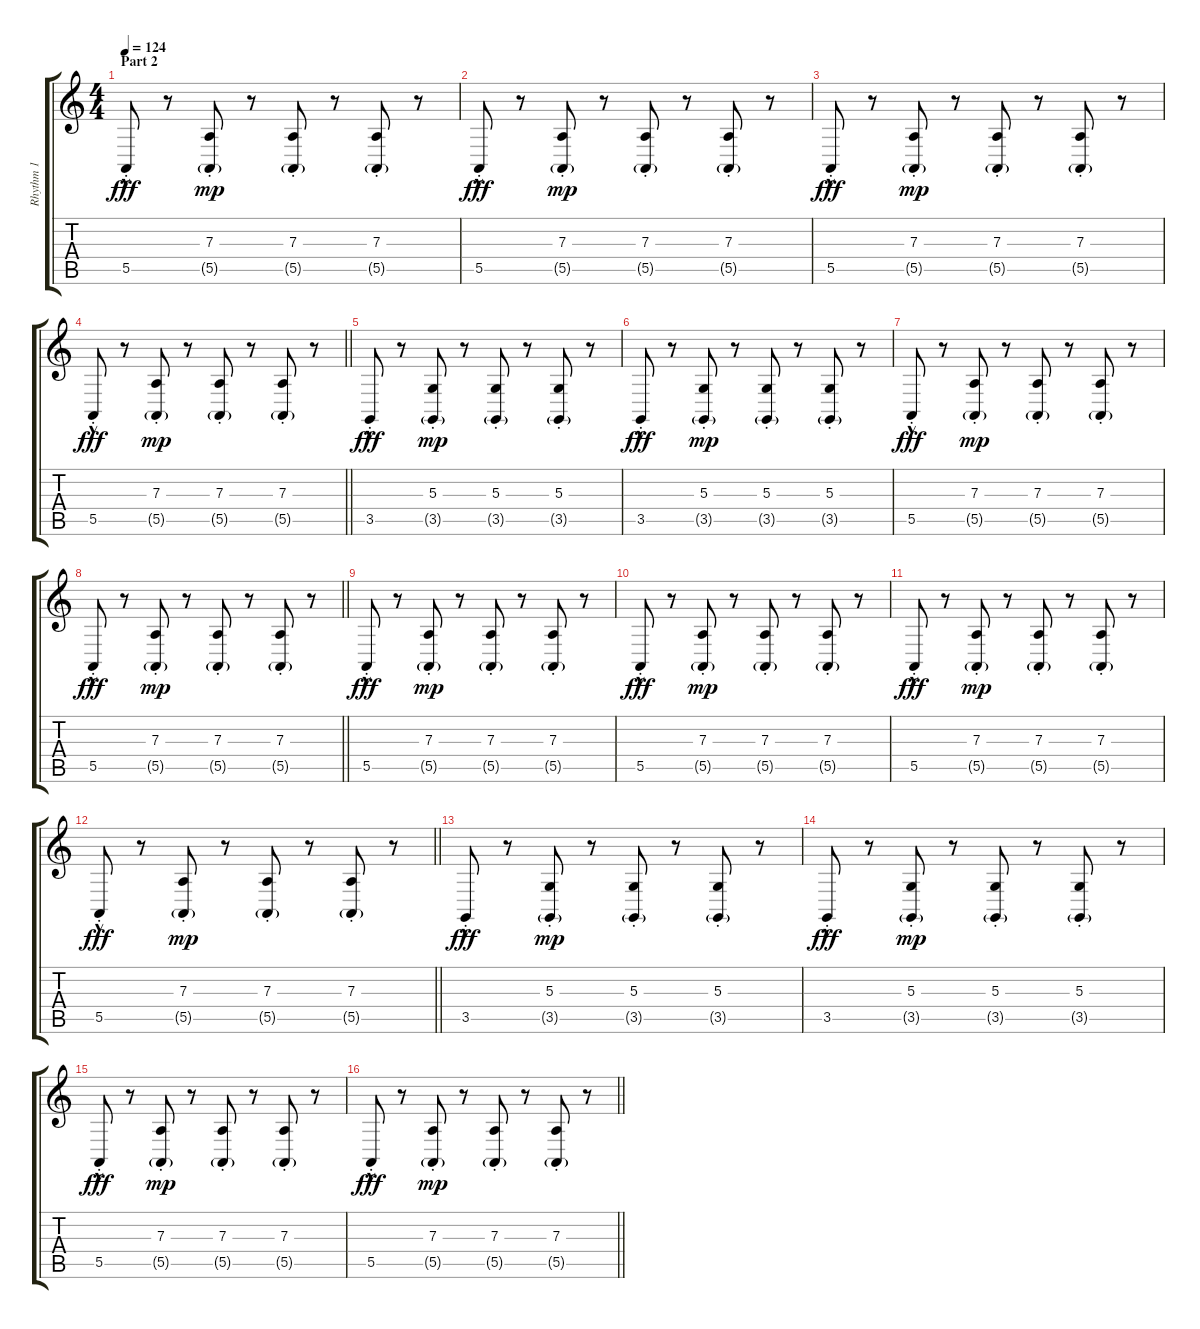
\track ("Rhythm 1" "Rhythm 1") {instrument synthstrings1}
\staff {score tabs}
\tuning (B3 Gb3 D3 A2 E2 B1) {hide}
\ts (4 4)
\section ("" "Part 2")
\tempo 124
\clef g2
\ks c
5.5{hac st}.8{dy fff} r.8 (7.3{st} 5.5{g st}).8{dy mp} r.8 (7.3{st} 5.5{g st}).8 r.8 (7.3{st} 5.5{g st}).8 r.8 |
5.5{hac st}.8{dy fff} r.8 (7.3{st} 5.5{g st}).8{dy mp} r.8 (7.3{st} 5.5{g st}).8 r.8 (7.3{st} 5.5{g st}).8 r.8 |
5.5{hac st}.8{dy fff} r.8 (7.3{st} 5.5{g st}).8{dy mp} r.8 (7.3{st} 5.5{g st}).8 r.8 (7.3{st} 5.5{g st}).8 r.8 |
\barLineRight lightlight
5.5{hac st}.8{dy fff} r.8 (7.3{st} 5.5{g st}).8{dy mp} r.8 (7.3{st} 5.5{g st}).8 r.8 (7.3{st} 5.5{g st}).8 r.8 |
\section ("" "")
3.5{hac st}.8{dy fff} r.8 (5.3{st} 3.5{g st}).8{dy mp} r.8 (5.3{st} 3.5{g st}).8 r.8 (5.3{st} 3.5{g st}).8 r.8 |
3.5{hac st}.8{dy fff} r.8 (5.3{st} 3.5{g st}).8{dy mp} r.8 (5.3{st} 3.5{g st}).8 r.8 (5.3{st} 3.5{g st}).8 r.8 |
5.5{hac st}.8{dy fff} r.8 (7.3{st} 5.5{g st}).8{dy mp} r.8 (7.3{st} 5.5{g st}).8 r.8 (7.3{st} 5.5{g st}).8 r.8 |
\barLineRight lightlight
5.5{hac st}.8{dy fff} r.8 (7.3{st} 5.5{g st}).8{dy mp} r.8 (7.3{st} 5.5{g st}).8 r.8 (7.3{st} 5.5{g st}).8 r.8 |
\section ("" "")
5.5{hac st}.8{dy fff} r.8 (7.3{st} 5.5{g st}).8{dy mp} r.8 (7.3{st} 5.5{g st}).8 r.8 (7.3{st} 5.5{g st}).8 r.8 |
5.5{hac st}.8{dy fff} r.8 (7.3{st} 5.5{g st}).8{dy mp} r.8 (7.3{st} 5.5{g st}).8 r.8 (7.3{st} 5.5{g st}).8 r.8 |
5.5{hac st}.8{dy fff} r.8 (7.3{st} 5.5{g st}).8{dy mp} r.8 (7.3{st} 5.5{g st}).8 r.8 (7.3{st} 5.5{g st}).8 r.8 |
\barLineRight lightlight
5.5{hac st}.8{dy fff} r.8 (7.3{st} 5.5{g st}).8{dy mp} r.8 (7.3{st} 5.5{g st}).8 r.8 (7.3{st} 5.5{g st}).8 r.8 |
\section ("" "")
3.5{hac st}.8{dy fff} r.8 (5.3{st} 3.5{g st}).8{dy mp} r.8 (5.3{st} 3.5{g st}).8 r.8 (5.3{st} 3.5{g st}).8 r.8 |
3.5{hac st}.8{dy fff} r.8 (5.3{st} 3.5{g st}).8{dy mp} r.8 (5.3{st} 3.5{g st}).8 r.8 (5.3{st} 3.5{g st}).8 r.8 |
5.5{hac st}.8{dy fff} r.8 (7.3{st} 5.5{g st}).8{dy mp} r.8 (7.3{st} 5.5{g st}).8 r.8 (7.3{st} 5.5{g st}).8 r.8 |
\barLineRight lightlight
5.5{hac st}.8{dy fff} r.8 (7.3{st} 5.5{g st}).8{dy mp} r.8 (7.3{st} 5.5{g st}).8 r.8 (7.3{st} 5.5{g st}).8 r.8
